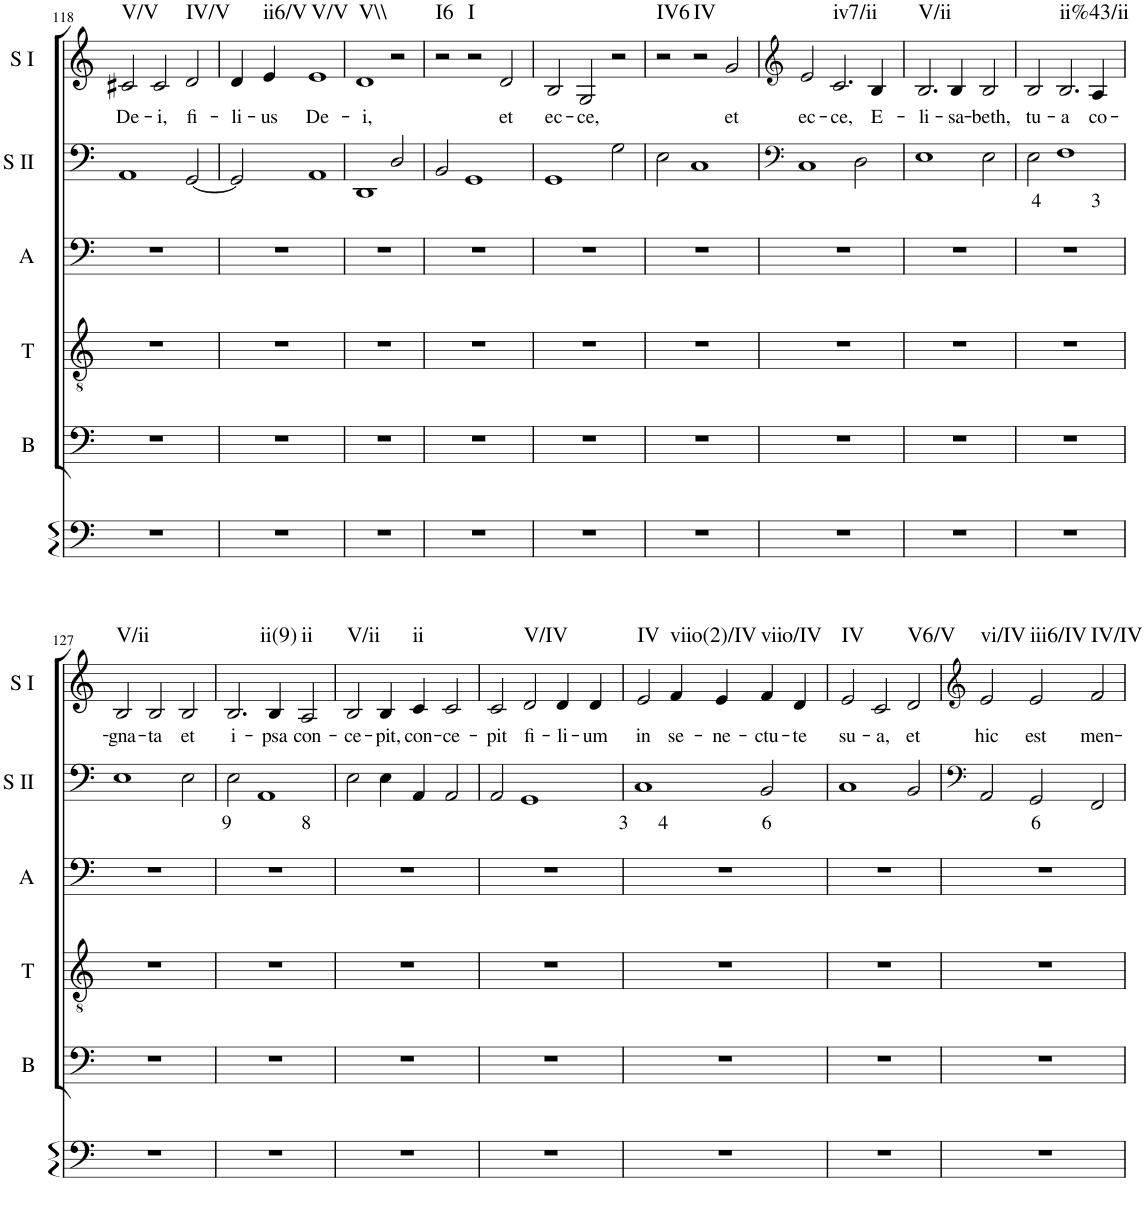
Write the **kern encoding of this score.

**kern	**kern	**kern	**kern	**kern	**text	**kern	**text	**harte
*part6	*part5	*part4	*part3	*part2	*part2	*part1	*part1	*part1
*staff6	*staff5	*staff4	*staff3	*staff2	*staff2	*staff1	*staff1	*
*I"Continuo	*I"Bass	*I"Tenor	*I"Alto	*I"Soprano II	*	*I"Soprano I	*	*
*	*I'B	*I'T	*I'A	*I'S II	*	*I'S I	*	*
!!LO:PB:g=z
*clefF4	*clefF4	*clefGv2	*clefF4	*clefF4	*	*clefG2	*	*
*k[]	*k[]	*k[]	*k[]	*k[]	*	*k[]	*	*
*M3/2	*M3/2	*M3/2	*M3/2	*M3/2	*	*M3/2	*	*
=118	=118	=118	=118	=118	=118	=118	=118	=118
!	!	!	!	!	!	!	!LO:LY:b	!LO:H:kt=V/V
1.r	1.r	1.r	1.r	1AA	.	2c#X/	De-	N
!	!	!	!	!	!	!	!LO:LY:b	!
.	.	.	.	.	.	2c#/	i,	.
!	!	!	!	!	!	!	!LO:LY:b	!LO:H:kt=IV/V
.	.	.	.	[2GG/	.	2d/	fi-	N
=119	=119	=119	=119	=119	=119	=119	=119	=119
!	!	!	!	!	!	!	!LO:LY:b	!
1.r	1.r	1.r	1.r	2GG/]	.	4d/	li-	.
!	!	!	!	!	!	!	!LO:LY:b	!LO:H:kt=ii6/V
.	.	.	.	.	.	4e/	us	N
!	!	!	!	!	!	!	!LO:LY:b	!LO:H:kt=V/V
.	.	.	.	1AA	.	1e	De-	N
=120	=120	=120	=120	=120	=120	=120	=120	=120
!	!	!	!	!	!	!	!LO:LY:b	!LO:H:kt=V\\
1.r	1.r	1.r	1.r	1DD	.	1d	i,	N
.	.	.	.	2D/	.	2r	.	.
=121	=121	=121	=121	=121	=121	=121	=121	=121
!	!	!	!	!	!	!	!	!LO:H:kt=I6
1.r	1.r	1.r	1.r	2BB/	.	2r	.	N
!	!	!	!	!	!	!	!	!LO:H:kt=I
.	.	.	.	1GG	.	2r	.	N
!	!	!	!	!	!	!	!LO:LY:b	!
.	.	.	.	.	.	2d/	et	.
=122	=122	=122	=122	=122	=122	=122	=122	=122
!	!	!	!	!	!	!	!LO:LY:b	!
1.r	1.r	1.r	1.r	1GG	.	2B/	ec-	.
!	!	!	!	!	!	!	!LO:LY:b	!
.	.	.	.	.	.	2G/	ce,	.
.	.	.	.	2G\	.	2r	.	.
=123	=123	=123	=123	=123	=123	=123	=123	=123
!	!	!	!	!	!	!	!	!LO:H:kt=IV6
1.r	1.r	1.r	1.r	2E\	.	2r	.	N
!	!	!	!	!	!	!	!	!LO:H:kt=IV
.	.	.	.	1C	.	2r	.	N
!	!	!	!	!	!	!	!LO:LY:b	!
.	.	.	.	.	.	2g/	et	.
=124	=124	=124	=124	=124	=124	=124	=124	=124
*	*	*	*	*clefF4	*	*clefG2	*	*
!	!	!	!	!	!	!	!LO:LY:b	!
1.r	1.r	1.r	1.r	1C	.	2e/	ec-	.
!	!	!	!	!	!	!	!LO:LY:b	!LO:H:kt=iv7/ii
.	.	.	.	.	.	2.c/	ce,	N
.	.	.	.	2D\	.	.	.	.
!	!	!	!	!	!	!	!LO:LY:b	!
.	.	.	.	.	.	4B/	E-	.
=125	=125	=125	=125	=125	=125	=125	=125	=125
!	!	!	!	!	!	!	!LO:LY:b	!LO:H:kt=V/ii
1.r	1.r	1.r	1.r	1E	.	2.B/	li-	N
!	!	!	!	!	!	!	!LO:LY:b	!
.	.	.	.	.	.	4B/	sa-	.
!	!	!	!	!	!	!	!LO:LY:b	!
.	.	.	.	2E\	.	2B/	beth,	.
=126	=126	=126	=126	=126	=126	=126	=126	=126
!	!	!	!	!	!	!	!LO:LY:b	!
1.r	1.r	1.r	1.r	2E\	.	2B/	tu-	.
!	!	!	!	!	!LO:LY:b	!	!LO:LY:b	!LO:H:kt=ii%43/ii
.	.	.	.	1F	4 3	2.B/	a	N
!	!	!	!	!	!	!	!LO:LY:b	!
.	.	.	.	.	.	4A/	co-	.
!!LO:LB:g=z
=127	=127	=127	=127	=127	=127	=127	=127	=127
!	!	!	!	!	!	!	!LO:LY:b	!LO:H:kt=V/ii
1.r	1.r	1.r	1.r	1E	.	2B/	gna-	N
!	!	!	!	!	!	!	!LO:LY:b	!
.	.	.	.	.	.	2B/	ta	.
!	!	!	!	!	!	!	!LO:LY:b	!
.	.	.	.	2E\	.	2B/	et	.
=128	=128	=128	=128	=128	=128	=128	=128	=128
!	!	!	!	!	!	!	!LO:LY:b	!LO:H:kt=ii(9)
1.r	1.r	1.r	1.r	2E\	.	2.B/	i-	N
!	!	!	!	!	!LO:LY:b	!	!	!
.	.	.	.	1AA	9 8	.	.	.
!	!	!	!	!	!	!	!LO:LY:b	!
.	.	.	.	.	.	4B/	psa	.
!	!	!	!	!	!	!	!LO:LY:b	!LO:H:kt=ii
.	.	.	.	.	.	2A/	con-	N
=129	=129	=129	=129	=129	=129	=129	=129	=129
!	!	!	!	!	!	!	!LO:LY:b	!LO:H:kt=V/ii
1.r	1.r	1.r	1.r	2E\	.	2B/	ce-	N
!	!	!	!	!	!	!	!LO:LY:b	!
.	.	.	.	4E\	.	4B/	pit,	.
!	!	!	!	!	!	!	!LO:LY:b	!LO:H:kt=ii
.	.	.	.	4AA/	.	4c/	con-	N
!	!	!	!	!	!	!	!LO:LY:b	!
.	.	.	.	2AA/	.	2c/	ce-	.
=130	=130	=130	=130	=130	=130	=130	=130	=130
!	!	!	!	!	!	!	!LO:LY:b	!
1.r	1.r	1.r	1.r	2AA/	.	2c/	pit	.
!	!	!	!	!	!	!	!LO:LY:b	!LO:H:kt=V/IV
.	.	.	.	1GG	.	2d/	fi-	N
!	!	!	!	!	!	!	!LO:LY:b	!
.	.	.	.	.	.	4d/	li-	.
!	!	!	!	!	!	!	!LO:LY:b	!
.	.	.	.	.	.	4d/	um	.
=131	=131	=131	=131	=131	=131	=131	=131	=131
!	!	!	!	!	!LO:LY:b	!	!LO:LY:b	!LO:H:kt=IV
1.r	1.r	1.r	1.r	1C	3 4	2e/	in	N
!	!	!	!	!	!	!	!LO:LY:b	!LO:H:kt=viio(2)/IV
.	.	.	.	.	.	4f/	se-	N
!	!	!	!	!	!	!	!LO:LY:b	!
.	.	.	.	.	.	4e/	ne-	.
!	!	!	!	!	!LO:LY:b	!	!LO:LY:b	!LO:H:kt=viio/IV
.	.	.	.	2BB/	6	4f/	ctu-	N
!	!	!	!	!	!	!	!LO:LY:b	!
.	.	.	.	.	.	4d/	te	.
=132	=132	=132	=132	=132	=132	=132	=132	=132
!	!	!	!	!	!	!	!LO:LY:b	!LO:H:kt=IV
1.r	1.r	1.r	1.r	1C	.	2e/	su-	N
!	!	!	!	!	!	!	!LO:LY:b	!
.	.	.	.	.	.	2c/	a,	.
!	!	!	!	!	!	!	!LO:LY:b	!LO:H:kt=V6/V
.	.	.	.	2BB/	.	2d/	et	N
=133	=133	=133	=133	=133	=133	=133	=133	=133
*	*	*	*	*clefF4	*	*clefG2	*	*
!	!	!	!	!	!	!	!LO:LY:b	!LO:H:kt=vi/IV
1.r	1.r	1.r	1.r	2AA/	.	2e/	hic	N
!	!	!	!	!	!LO:LY:b	!	!LO:LY:b	!LO:H:kt=iii6/IV
.	.	.	.	2GG/	6	2e/	est	N
!	!	!	!	!	!	!	!LO:LY:b	!LO:H:kt=IV/IV
.	.	.	.	2FF/	.	2f/	men-	N
=	=	=	=	=	=	=	=	=
*-	*-	*-	*-	*-	*-	*-	*-	*-
